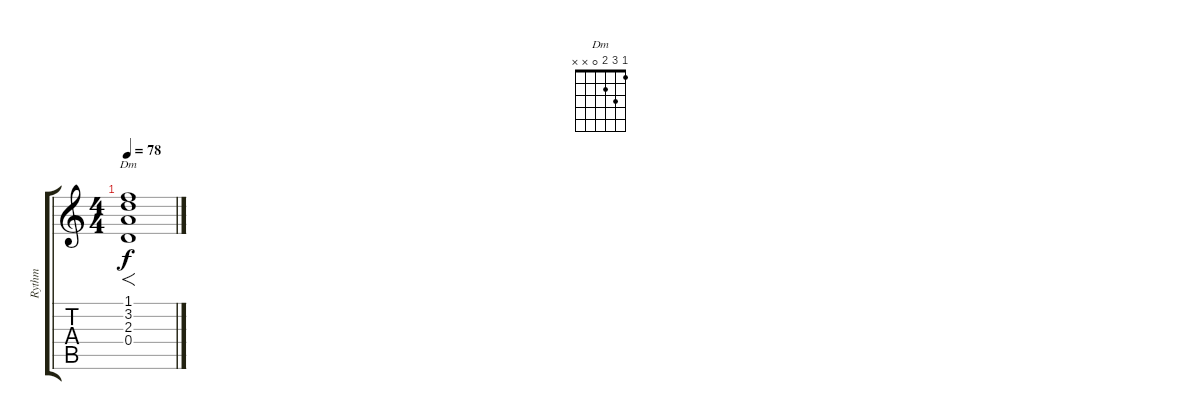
\track ("Rythm" "Rythm") {instrument acousticguitarnylon}
\staff {score tabs}
\tuning (E4 B3 G3 D3 A2 E2) {hide}
\chord ("Dm" 1 3 2 0 x x)
\ts (4 4)
\tempo 78
\clef g2
\ks c
(1.1 3.2 2.3 0.4).1{f ch "Dm" dy f}
